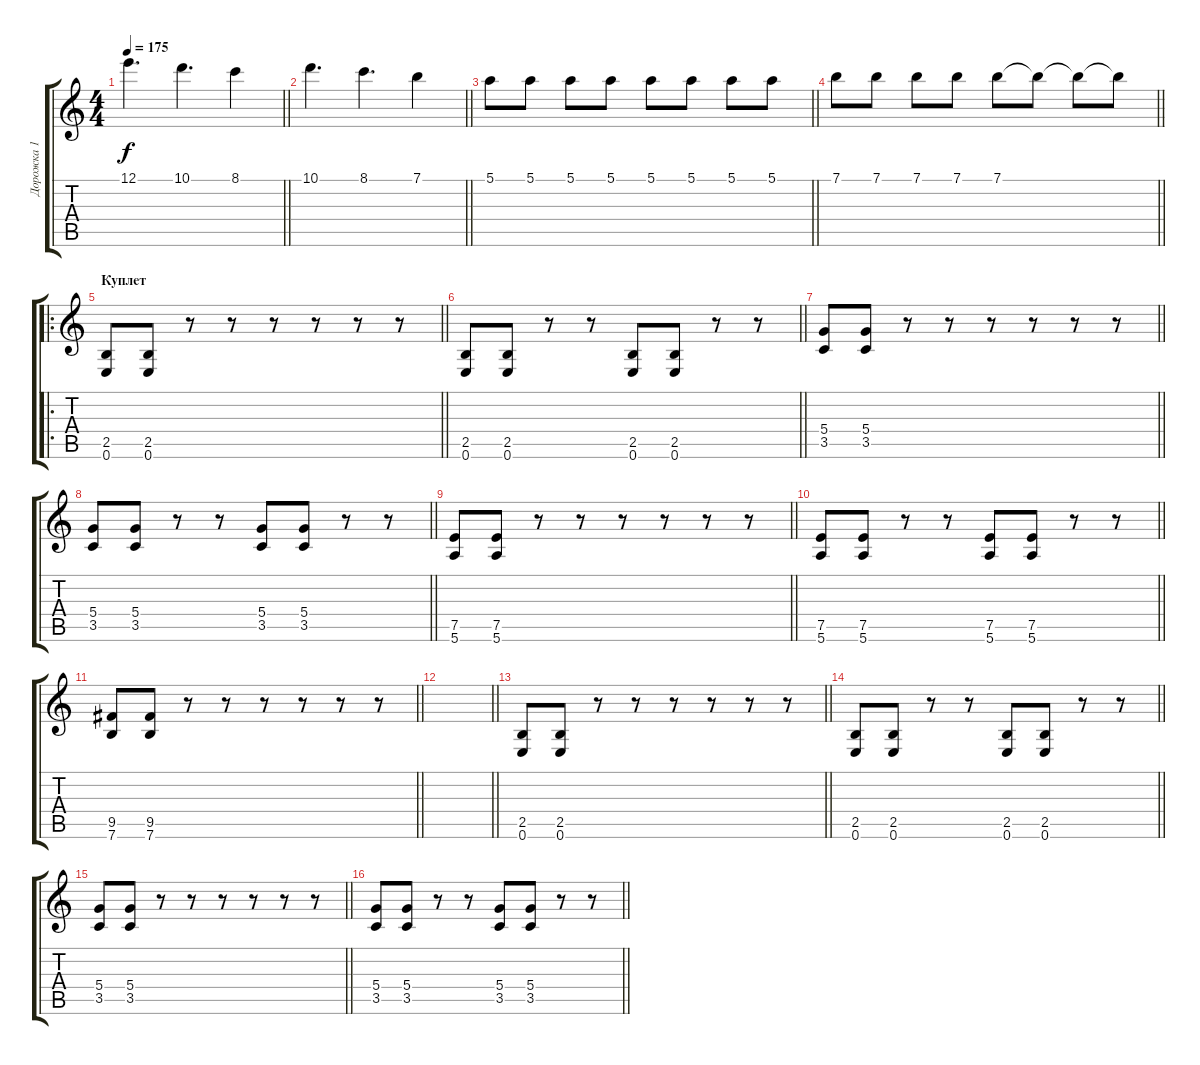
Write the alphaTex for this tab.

\track ("Дорожка 1" "Дорожка 1") {instrument overdrivenguitar}
\staff {score tabs}
\tuning (E4 B3 G3 D3 A2 E2) {hide}
\ts (4 4)
\tempo 175
\clef g2
\barLineRight lightlight
\ks c
12.1.4{d dy f} 10.1.4{d} 8.1.4 |
\barLineRight lightlight
10.1.4{d} 8.1.4{d} 7.1.4 |
\barLineRight lightlight
5.1.8 5.1.8 5.1.8 5.1.8 5.1.8 5.1.8 5.1.8 5.1.8 |
\barLineRight lightlight
7.1.8 7.1.8 7.1.8 7.1.8 7.1.8 7.1{t}.8 7.1{t}.8 7.1{t}.8 |
\ro
\section ("" "Куплет")
\barLineRight lightlight
(2.5 0.6).8 (2.5 0.6).8 r.8 r.8 r.8 r.8 r.8 r.8 |
\barLineRight lightlight
(2.5 0.6).8 (2.5 0.6).8 r.8 r.8 (2.5 0.6).8 (2.5 0.6).8 r.8 r.8 |
\barLineRight lightlight
(5.4 3.5).8 (5.4 3.5).8 r.8 r.8 r.8 r.8 r.8 r.8 |
\barLineRight lightlight
(5.4 3.5).8 (5.4 3.5).8 r.8 r.8 (5.4 3.5).8 (5.4 3.5).8 r.8 r.8 |
\barLineRight lightlight
(7.5 5.6).8 (7.5 5.6).8 r.8 r.8 r.8 r.8 r.8 r.8 |
\barLineRight lightlight
(7.5 5.6).8 (7.5 5.6).8 r.8 r.8 (7.5 5.6).8 (7.5 5.6).8 r.8 r.8 |
\barLineRight lightlight
(9.5 7.6).8 (9.5 7.6).8 r.8 r.8 r.8 r.8 r.8 r.8 |
\barLineRight lightlight
|
\barLineRight lightlight
(2.5 0.6).8 (2.5 0.6).8 r.8 r.8 r.8 r.8 r.8 r.8 |
\barLineRight lightlight
(2.5 0.6).8 (2.5 0.6).8 r.8 r.8 (2.5 0.6).8 (2.5 0.6).8 r.8 r.8 |
\barLineRight lightlight
(5.4 3.5).8 (5.4 3.5).8 r.8 r.8 r.8 r.8 r.8 r.8 |
\barLineRight lightlight
(5.4 3.5).8 (5.4 3.5).8 r.8 r.8 (5.4 3.5).8 (5.4 3.5).8 r.8 r.8
